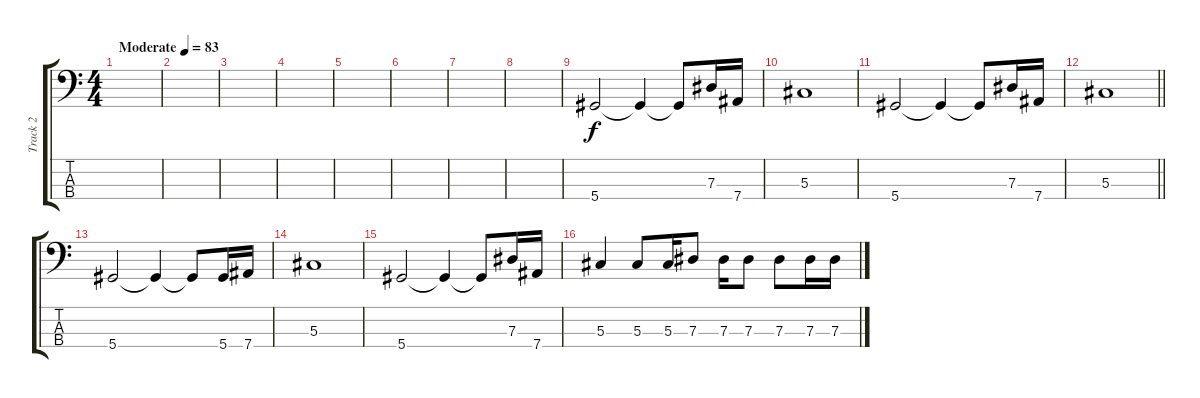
\track ("Track 2" "Track 2") {instrument electricbassfinger}
\staff {score tabs}
\tuning (Gb2 Db2 Ab1 Eb1) {hide}
\ts (4 4)
\tempo (83 "Moderate")
\clef f4
\ks c
|
|
|
|
|
|
|
|
5.4.2 5.4{t}.4 5.4{t}.8 7.3.16 7.4.16 |
5.3.1 |
5.4.2 5.4{t}.4 5.4{t}.8 7.3.16 7.4.16 |
\barLineRight lightlight
5.3.1 |
5.4.2 5.4{t}.4 5.4{t}.8 5.4.16 7.4.16 |
5.3.1 |
5.4.2 5.4{t}.4 5.4{t}.8 7.3.16 7.4.16 |
5.3.4 5.3.8 5.3.16 7.3.8 7.3.16 7.3.8 7.3.8 7.3.16 7.3.16
